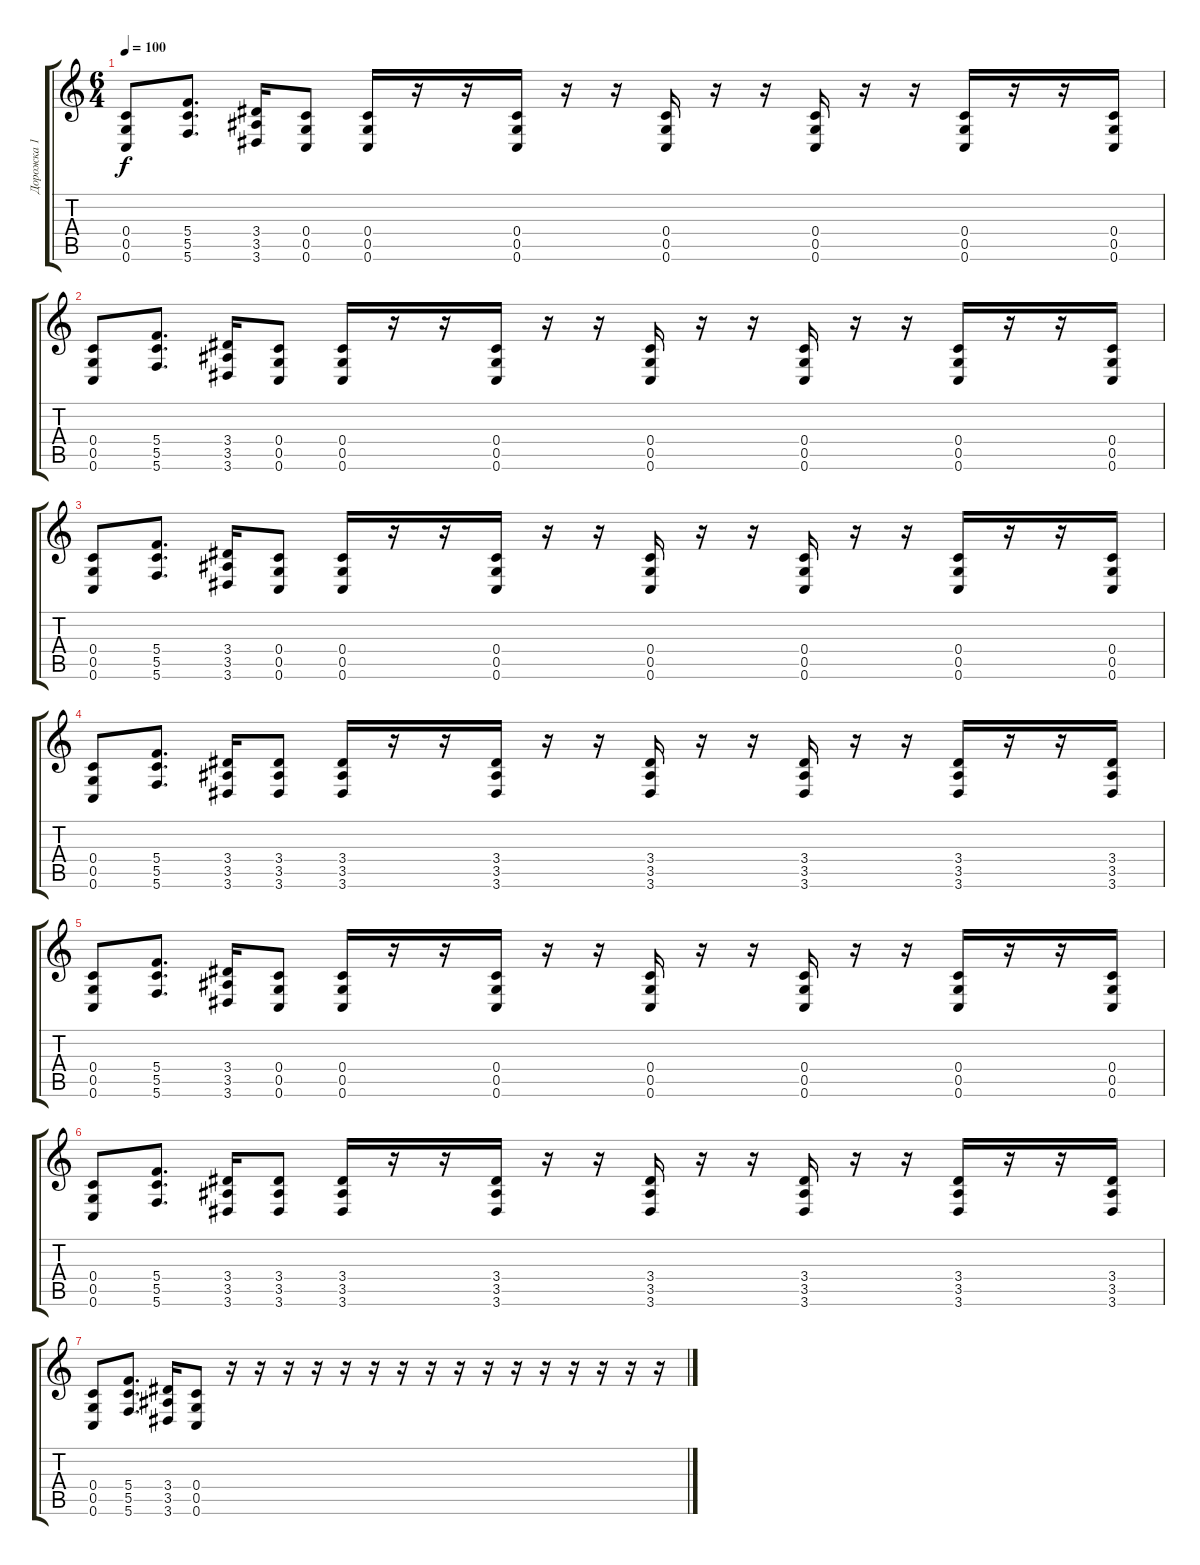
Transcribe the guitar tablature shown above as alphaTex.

\track ("Дорожка 1" "Дорожка 1") {instrument distortionguitar}
\staff {score tabs}
\tuning (D4 A3 F3 C3 G2 C2) {hide}
\ts (6 4)
\tempo 100
\clef g2
\ks c
(0.4 0.5 0.6).8{dy f} (5.4 5.5 5.6).8{d} (3.4 3.5 3.6).16 (0.4 0.5 0.6).8 (0.4 0.5 0.6).16 r.16 r.16 (0.4 0.5 0.6).16 r.16 r.16 (0.4 0.5 0.6).16 r.16 r.16 (0.4 0.5 0.6).16 r.16 r.16 (0.4 0.5 0.6).16 r.16 r.16 (0.4 0.5 0.6).16 |
(0.4 0.5 0.6).8 (5.4 5.5 5.6).8{d} (3.4 3.5 3.6).16 (0.4 0.5 0.6).8 (0.4 0.5 0.6).16 r.16 r.16 (0.4 0.5 0.6).16 r.16 r.16 (0.4 0.5 0.6).16 r.16 r.16 (0.4 0.5 0.6).16 r.16 r.16 (0.4 0.5 0.6).16 r.16 r.16 (0.4 0.5 0.6).16 |
(0.4 0.5 0.6).8 (5.4 5.5 5.6).8{d} (3.4 3.5 3.6).16 (0.4 0.5 0.6).8 (0.4 0.5 0.6).16 r.16 r.16 (0.4 0.5 0.6).16 r.16 r.16 (0.4 0.5 0.6).16 r.16 r.16 (0.4 0.5 0.6).16 r.16 r.16 (0.4 0.5 0.6).16 r.16 r.16 (0.4 0.5 0.6).16 |
(0.4 0.5 0.6).8 (5.4 5.5 5.6).8{d} (3.4 3.5 3.6).16 (3.4 3.5 3.6).8 (3.4 3.5 3.6).16 r.16 r.16 (3.4 3.5 3.6).16 r.16 r.16 (3.4 3.5 3.6).16 r.16 r.16 (3.4 3.5 3.6).16 r.16 r.16 (3.4 3.5 3.6).16 r.16 r.16 (3.4 3.5 3.6).16 |
(0.4 0.5 0.6).8 (5.4 5.5 5.6).8{d} (3.4 3.5 3.6).16 (0.4 0.5 0.6).8 (0.4 0.5 0.6).16 r.16 r.16 (0.4 0.5 0.6).16 r.16 r.16 (0.4 0.5 0.6).16 r.16 r.16 (0.4 0.5 0.6).16 r.16 r.16 (0.4 0.5 0.6).16 r.16 r.16 (0.4 0.5 0.6).16 |
(0.4 0.5 0.6).8 (5.4 5.5 5.6).8{d} (3.4 3.5 3.6).16 (3.4 3.5 3.6).8 (3.4 3.5 3.6).16 r.16 r.16 (3.4 3.5 3.6).16 r.16 r.16 (3.4 3.5 3.6).16 r.16 r.16 (3.4 3.5 3.6).16 r.16 r.16 (3.4 3.5 3.6).16 r.16 r.16 (3.4 3.5 3.6).16 |
(0.4 0.5 0.6).8 (5.4 5.5 5.6).8{d} (3.4 3.5 3.6).16 (0.4 0.5 0.6).8 r.16 r.16 r.16 r.16 r.16 r.16 r.16 r.16 r.16 r.16 r.16 r.16 r.16 r.16 r.16 r.16
